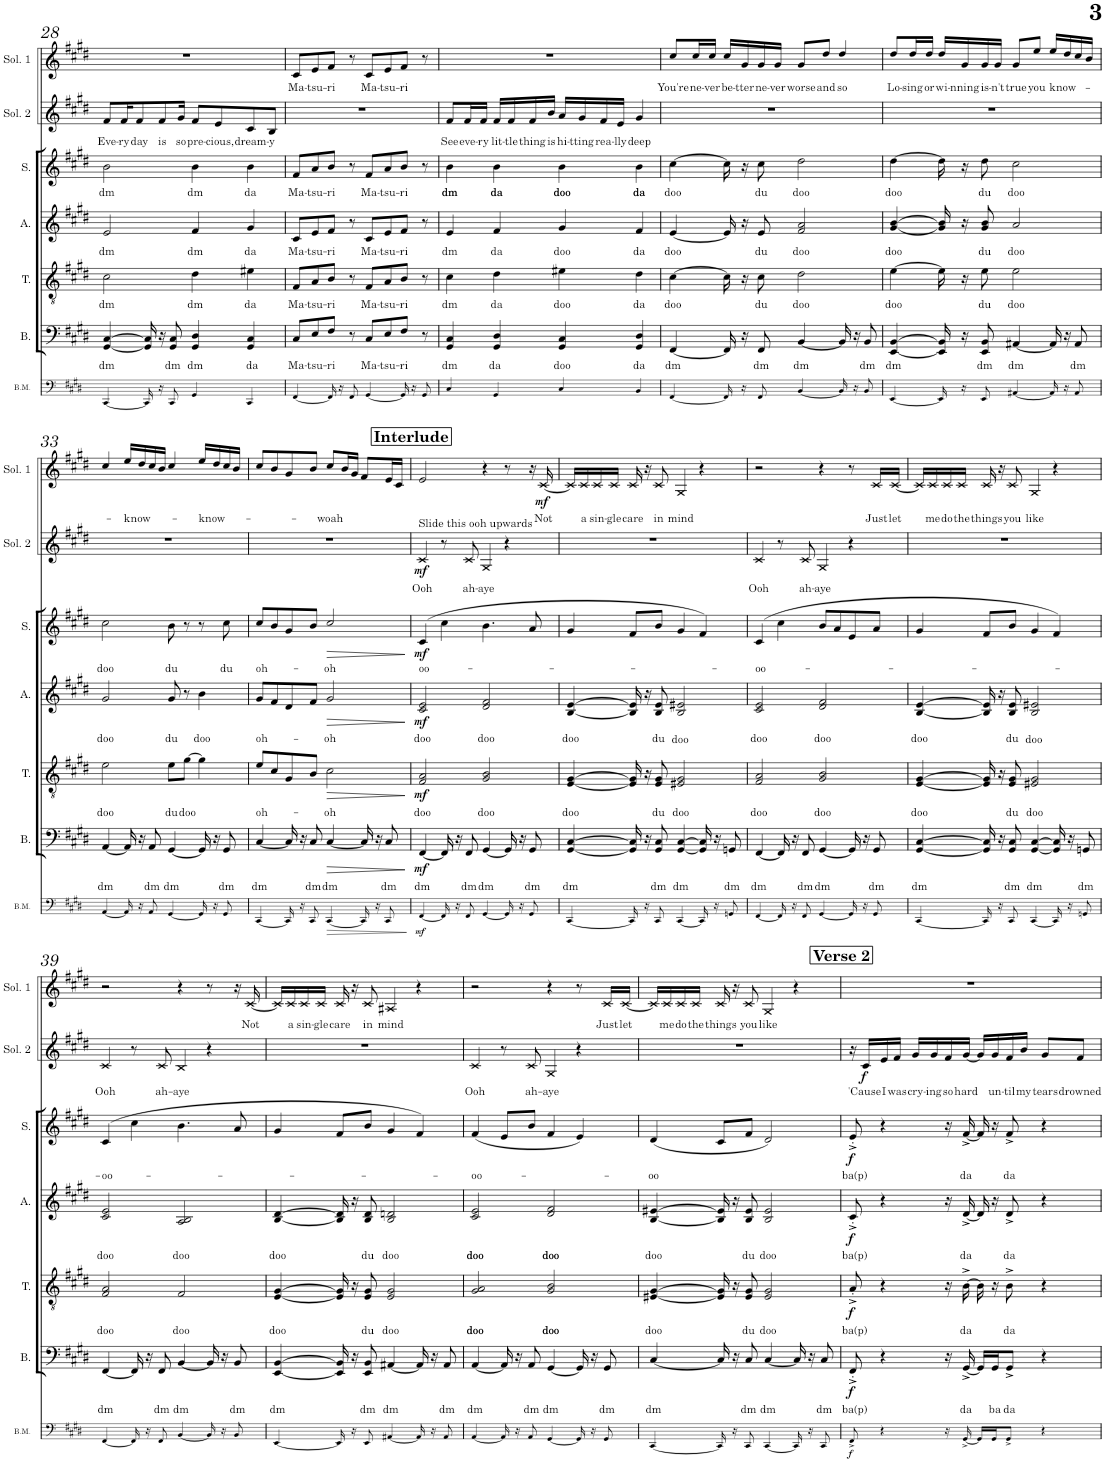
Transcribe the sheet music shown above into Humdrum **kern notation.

**kern	**dynam	**kern	**text	**dynam	**kern	**text	**dynam	**kern	**text	**dynam	**kern	**text	**dynam	**kern	**text	**dynam	**kern	**text	**dynam
*part7	*part7	*part6	*part6	*part6	*part5	*part5	*part5	*part4	*part4	*part4	*part3	*part3	*part3	*part2	*part2	*part2	*part1	*part1	*part1
*staff7	*staff7	*staff6	*staff6	*staff6	*staff5	*staff5	*staff5	*staff4	*staff4	*staff4	*staff3	*staff3	*staff3	*staff2	*staff2	*staff2	*staff1	*staff1	*staff1
*I"Bass Mic	*	*I"Bass	*	*	*I"Tenor	*	*	*I"Alto	*	*	*I"Soprano	*	*	*I"Solo 2 (Lower Voice)	*	*	*I"Solo 1 (Upper Voice)	*	*
*I'B.M.	*	*I'B.	*	*	*I'T.	*	*	*I'A.	*	*	*I'S.	*	*	*I'Sol. 2	*	*	*I'Sol. 1	*	*
!!LO:PB:g=z
*clefF4	*	*clefF4	*	*	*clefGv2	*	*	*clefG2	*	*	*clefG2	*	*	*clefG2	*	*	*clefG2	*	*
*	*	*	*	*	*	*	*	*	*	*	*	*	*	*Trd7c12	*	*	*	*	*
*k[f#c#g#d#]	*	*k[f#c#g#d#]	*	*	*k[f#c#g#d#]	*	*	*k[f#c#g#d#]	*	*	*k[f#c#g#d#]	*	*	*k[f#c#g#d#]	*	*	*k[f#c#g#d#]	*	*
*M4/4	*	*M4/4	*	*	*M4/4	*	*	*M4/4	*	*	*M4/4	*	*	*M4/4	*	*	*M4/4	*	*
=28	=28	=28	=28	=28	=28	=28	=28	=28	=28	=28	=28	=28	=28	=28	=28	=28	=28	=28	=28
!	!	!	!LO:LY:b	!	!	!LO:LY:b	!	!	!LO:LY:b	!	!	!LO:LY:b	!	!	!LO:LY:b	!	!	!	!
[4CC#/	.	[4GG#/ [4C#/	dm	.	2c#\	dm	.	2e/	dm	.	2b\	dm	.	8f#/L	Eve-	.	1r	.	.
!	!	!	!	!	!	!	!	!	!	!	!	!	!	!	!LO:LY:b	!	!	!	!
.	.	.	.	.	.	.	.	.	.	.	.	.	.	16f#/K	-ry	.	.	.	.
!	!	!	!	!	!	!	!	!	!	!	!	!	!	!	!LO:LY:b	!	!	!	!
.	.	.	.	.	.	.	.	.	.	.	.	.	.	8f#/	day	.	.	.	.
16CC#/]	.	16GG#/] 16C#/]	.	.	.	.	.	.	.	.	.	.	.	.	.	.	.	.	.
!	!	!	!	!	!	!	!	!	!	!	!	!	!	!	!LO:LY:b	!	!	!	!
16r	.	16r	.	.	.	.	.	.	.	.	.	.	.	8f#/	is	.	.	.	.
!	!	!	!LO:LY:b	!	!	!	!	!	!	!	!	!	!	!	!	!	!	!	!
8CC#/	.	8GG#/ 8C#/	dm	.	.	.	.	.	.	.	.	.	.	.	.	.	.	.	.
!	!	!	!	!	!	!	!	!	!	!	!	!	!	!	!LO:LY:b	!	!	!	!
.	.	.	.	.	.	.	.	.	.	.	.	.	.	16g#/Jk	so	.	.	.	.
!	!	!	!LO:LY:b	!	!	!LO:LY:b	!	!	!LO:LY:b	!	!	!LO:LY:b	!	!	!LO:LY:b	!	!	!	!
4GG#/	.	4GG#/ 4D#/	dm	.	4d#\	dm	.	4f#/	dm	.	4b\	dm	.	8f#/L	pre-	.	.	.	.
!	!	!	!	!	!	!	!	!	!	!	!	!	!	!	!LO:LY:b	!	!	!	!
.	.	.	.	.	.	.	.	.	.	.	.	.	.	8e/	-cious,	.	.	.	.
!	!	!	!LO:LY:b	!	!	!LO:LY:b	!	!	!LO:LY:b	!	!	!LO:LY:b	!	!	!LO:LY:b	!	!	!	!
4CC#/	.	4GG#/ 4C#/	da	.	4e#X\	da	.	4g#/	da	.	4b\	da	.	8c#/	dream-	.	.	.	.
!	!	!	!	!	!	!	!	!	!	!	!	!	!	!	!LO:LY:b	!	!	!	!
.	.	.	.	.	.	.	.	.	.	.	.	.	.	8B/J	-y	.	.	.	.
=29	=29	=29	=29	=29	=29	=29	=29	=29	=29	=29	=29	=29	=29	=29	=29	=29	=29	=29	=29
!	!	!	!LO:LY:b	!	!	!LO:LY:b	!	!	!LO:LY:b	!	!	!LO:LY:b	!	!	!	!	!	!LO:LY:b	!
[4FF#/	.	8C#/L	Ma-	.	8F#/L	Ma-	.	8c#/L	Ma-	.	8f#/L	Ma-	.	1r	.	.	8c#/L	Ma-	.
!	!	!	!LO:LY:b	!	!	!LO:LY:b	!	!	!LO:LY:b	!	!	!LO:LY:b	!	!	!	!	!	!LO:LY:b	!
.	.	8E/	-tsu-	.	8A/	-tsu-	.	8e/	-tsu-	.	8a/	-tsu-	.	.	.	.	8e/	-tsu-	.
!	!	!	!LO:LY:b	!	!	!LO:LY:b	!	!	!LO:LY:b	!	!	!LO:LY:b	!	!	!	!	!	!LO:LY:b	!
16FF#/]	.	8F#/J	-ri	.	8B/J	-ri	.	8f#/J	-ri	.	8b/J	-ri	.	.	.	.	8f#/J	-ri	.
16r	.	.	.	.	.	.	.	.	.	.	.	.	.	.	.	.	.	.	.
8FF#/	.	8r	.	.	8r	.	.	8r	.	.	8r	.	.	.	.	.	8r	.	.
!	!	!	!LO:LY:b	!	!	!LO:LY:b	!	!	!LO:LY:b	!	!	!LO:LY:b	!	!	!	!	!	!LO:LY:b	!
[4GG#/	.	8C#/L	Ma-	.	8F#/L	Ma-	.	8c#/L	Ma-	.	8f#/L	Ma-	.	.	.	.	8c#/L	Ma-	.
!	!	!	!LO:LY:b	!	!	!LO:LY:b	!	!	!LO:LY:b	!	!	!LO:LY:b	!	!	!	!	!	!LO:LY:b	!
.	.	8E/	-tsu-	.	8A/	-tsu-	.	8e/	-tsu-	.	8a/	-tsu-	.	.	.	.	8e/	-tsu-	.
!	!	!	!LO:LY:b	!	!	!LO:LY:b	!	!	!LO:LY:b	!	!	!LO:LY:b	!	!	!	!	!	!LO:LY:b	!
16GG#/]	.	8F#/J	-ri	.	8B/J	-ri	.	8f#/J	-ri	.	8b/J	-ri	.	.	.	.	8f#/J	-ri	.
16r	.	.	.	.	.	.	.	.	.	.	.	.	.	.	.	.	.	.	.
8GG#/	.	8r	.	.	8r	.	.	8r	.	.	8r	.	.	.	.	.	8r	.	.
=30	=30	=30	=30	=30	=30	=30	=30	=30	=30	=30	=30	=30	=30	=30	=30	=30	=30	=30	=30
!	!	!	!LO:LY:b	!	!	!LO:LY:b	!	!	!LO:LY:b	!	!	!LO:LY:b	!	!	!LO:LY:b	!	!	!	!
4C#/	.	4GG#/ 4C#/	dm	.	4c#\	dm	.	4e/	dm	.	4b\	dm	.	8f#/L	See	.	1r	.	.
!	!	!	!	!	!	!	!	!	!	!	!	!	!	!	!LO:LY:b	!	!	!	!
.	.	.	.	.	.	.	.	.	.	.	.	.	.	16f#/L	eve-	.	.	.	.
!	!	!	!	!	!	!	!	!	!	!	!	!	!	!	!LO:LY:b	!	!	!	!
.	.	.	.	.	.	.	.	.	.	.	.	.	.	16f#/JJ	-ry	.	.	.	.
!	!	!	!LO:LY:b	!	!	!LO:LY:b	!	!	!LO:LY:b	!	!	!LO:LY:b	!	!	!LO:LY:b	!	!	!	!
4GG#/	.	4GG#/ 4D#/	da	.	4d#\	da	.	4f#/	da	.	4b\	da	.	16f#/LL	lit-	.	.	.	.
!	!	!	!	!	!	!	!	!	!	!	!	!	!	!	!LO:LY:b	!	!	!	!
.	.	.	.	.	.	.	.	.	.	.	.	.	.	16f#/	-tle	.	.	.	.
!	!	!	!	!	!	!	!	!	!	!	!	!	!	!	!LO:LY:b	!	!	!	!
.	.	.	.	.	.	.	.	.	.	.	.	.	.	16f#/	thing	.	.	.	.
!	!	!	!	!	!	!	!	!	!	!	!	!	!	!	!LO:LY:b	!	!	!	!
.	.	.	.	.	.	.	.	.	.	.	.	.	.	16b/JJ	is	.	.	.	.
!	!	!	!LO:LY:b	!	!	!LO:LY:b	!	!	!LO:LY:b	!	!	!LO:LY:b	!	!	!LO:LY:b	!	!	!	!
4C#/	.	4GG#/ 4C#/	doo	.	4e#X\	doo	.	4g#/	doo	.	4b\	doo	.	16a/LL	hi-	.	.	.	.
!	!	!	!	!	!	!	!	!	!	!	!	!	!	!	!LO:LY:b	!	!	!	!
.	.	.	.	.	.	.	.	.	.	.	.	.	.	16g#/	-tting	.	.	.	.
!	!	!	!	!	!	!	!	!	!	!	!	!	!	!	!LO:LY:b	!	!	!	!
.	.	.	.	.	.	.	.	.	.	.	.	.	.	16f#/	rea-	.	.	.	.
!	!	!	!	!	!	!	!	!	!	!	!	!	!	!	!LO:LY:b	!	!	!	!
.	.	.	.	.	.	.	.	.	.	.	.	.	.	16e/JJ	-lly	.	.	.	.
!	!	!	!LO:LY:b	!	!	!LO:LY:b	!	!	!LO:LY:b	!	!	!LO:LY:b	!	!	!LO:LY:b	!	!	!	!
4BB/	.	4GG#/ 4D#/	da	.	4d#\	da	.	4f#/	da	.	4b\	da	.	4g#/	deep	.	.	.	.
=31	=31	=31	=31	=31	=31	=31	=31	=31	=31	=31	=31	=31	=31	=31	=31	=31	=31	=31	=31
!	!	!	!LO:LY:b	!	!	!LO:LY:b	!	!	!LO:LY:b	!	!	!LO:LY:b	!	!	!	!	!	!LO:LY:b	!
[4FF#/	.	[4FF#/	dm	.	[4c#\	doo	.	[4e/	doo	.	[4cc#\	doo	.	1r	.	.	8cc#/L	You're	.
!	!	!	!	!	!	!	!	!	!	!	!	!	!	!	!	!	!	!LO:LY:b	!
.	.	.	.	.	.	.	.	.	.	.	.	.	.	.	.	.	16cc#/L	ne-	.
!	!	!	!	!	!	!	!	!	!	!	!	!	!	!	!	!	!	!LO:LY:b	!
.	.	.	.	.	.	.	.	.	.	.	.	.	.	.	.	.	16cc#/JJ	-ver	.
!	!	!	!	!	!	!	!	!	!	!	!	!	!	!	!	!	!	!LO:LY:b	!
16FF#/]	.	16FF#/]	.	.	16c#\]	.	.	16e/]	.	.	16cc#\]	.	.	.	.	.	16cc#/LL	be-	.
!	!	!	!	!	!	!	!	!	!	!	!	!	!	!	!	!	!	!LO:LY:b	!
16r	.	16r	.	.	16r	.	.	16r	.	.	16r	.	.	.	.	.	16g#/	-tter	.
!	!	!	!LO:LY:b	!	!	!LO:LY:b	!	!	!LO:LY:b	!	!	!LO:LY:b	!	!	!	!	!	!LO:LY:b	!
8FF#/	.	8FF#/	dm	.	8c#\	du	.	8e/	du	.	8cc#\	du	.	.	.	.	16g#/	ne-	.
!	!	!	!	!	!	!	!	!	!	!	!	!	!	!	!	!	!	!LO:LY:b	!
.	.	.	.	.	.	.	.	.	.	.	.	.	.	.	.	.	16g#/JJ	-ver	.
!	!	!	!LO:LY:b	!	!	!LO:LY:b	!	!	!LO:LY:b	!	!	!LO:LY:b	!	!	!	!	!	!LO:LY:b	!
[4BB/	.	[4BB/	dm	.	2d#\	doo	.	2f#/ 2a/	doo	.	2dd#\	doo	.	.	.	.	8g#/L	worse	.
!	!	!	!	!	!	!	!	!	!	!	!	!	!	!	!	!	!	!LO:LY:b	!
.	.	.	.	.	.	.	.	.	.	.	.	.	.	.	.	.	8dd#/J	and	.
!	!	!	!	!	!	!	!	!	!	!	!	!	!	!	!	!	!	!LO:LY:b	!
16BB/]	.	16BB/]	.	.	.	.	.	.	.	.	.	.	.	.	.	.	4dd#/	so	.
16r	.	16r	.	.	.	.	.	.	.	.	.	.	.	.	.	.	.	.	.
!	!	!	!LO:LY:b	!	!	!	!	!	!	!	!	!	!	!	!	!	!	!	!
8BB/	.	8BB/	dm	.	.	.	.	.	.	.	.	.	.	.	.	.	.	.	.
=32	=32	=32	=32	=32	=32	=32	=32	=32	=32	=32	=32	=32	=32	=32	=32	=32	=32	=32	=32
!	!	!	!LO:LY:b	!	!	!LO:LY:b	!	!	!LO:LY:b	!	!	!LO:LY:b	!	!	!	!	!	!LO:LY:b	!
[4EE/	.	[4EE/ [4BB/	dm	.	[4e\	doo	.	[4g#/ [4b/	doo	.	[4dd#\	doo	.	1r	.	.	8dd#/L	Lo-	.
!	!	!	!	!	!	!	!	!	!	!	!	!	!	!	!	!	!	!LO:LY:b	!
.	.	.	.	.	.	.	.	.	.	.	.	.	.	.	.	.	16dd#/L	-sing	.
!	!	!	!	!	!	!	!	!	!	!	!	!	!	!	!	!	!	!LO:LY:b	!
.	.	.	.	.	.	.	.	.	.	.	.	.	.	.	.	.	16dd#/JJ	or	.
!	!	!	!	!	!	!	!	!	!	!	!	!	!	!	!	!	!	!LO:LY:b	!
16EE/]	.	16EE/] 16BB/]	.	.	16e\]	.	.	16g#/] 16b/]	.	.	16dd#\]	.	.	.	.	.	16dd#/LL	wi-	.
!	!	!	!	!	!	!	!	!	!	!	!	!	!	!	!	!	!	!LO:LY:b	!
16r	.	16r	.	.	16r	.	.	16r	.	.	16r	.	.	.	.	.	16g#/	-nning	.
!	!	!	!LO:LY:b	!	!	!LO:LY:b	!	!	!LO:LY:b	!	!	!LO:LY:b	!	!	!	!	!	!LO:LY:b	!
8EE/	.	8EE/ 8BB/	dm	.	8e\	du	.	8g#/ 8b/	du	.	8dd#\	du	.	.	.	.	16g#/	is-	.
!	!	!	!	!	!	!	!	!	!	!	!	!	!	!	!	!	!	!LO:LY:b	!
.	.	.	.	.	.	.	.	.	.	.	.	.	.	.	.	.	16g#/JJ	-n't	.
!	!	!	!LO:LY:b	!	!	!LO:LY:b	!	!	!LO:LY:b	!	!	!LO:LY:b	!	!	!	!	!	!LO:LY:b	!
[4AA#X/	.	[4AA#X/	dm	.	2e\	doo	.	2a/	doo	.	2cc#\	doo	.	.	.	.	8g#/L	true	.
!	!	!	!	!	!	!	!	!	!	!	!	!	!	!	!	!	!	!LO:LY:b	!
.	.	.	.	.	.	.	.	.	.	.	.	.	.	.	.	.	8ee/J	you	.
!	!	!	!	!	!	!	!	!	!	!	!	!	!	!	!	!	!	!LO:LY:b	!
16AA#/]	.	16AA#/]	.	.	.	.	.	.	.	.	.	.	.	.	.	.	16ee/LL	know-	.
16r	.	16r	.	.	.	.	.	.	.	.	.	.	.	.	.	.	16dd#/	.	.
!	!	!	!LO:LY:b	!	!	!	!	!	!	!	!	!	!	!	!	!	!	!	!
8AA#/	.	8AA#/	dm	.	.	.	.	.	.	.	.	.	.	.	.	.	16cc#/	.	.
.	.	.	.	.	.	.	.	.	.	.	.	.	.	.	.	.	16b/JJ	.	.
!!LO:LB:g=z
=33	=33	=33	=33	=33	=33	=33	=33	=33	=33	=33	=33	=33	=33	=33	=33	=33	=33	=33	=33
!	!	!	!LO:LY:b	!	!	!LO:LY:b	!	!	!LO:LY:b	!	!	!LO:LY:b	!	!	!	!	!	!	!
[4AA/	.	[4AA/	dm	.	2e\	doo	.	2g#/	doo	.	2cc#\	doo	.	1r	.	.	4cc#/	.	.
!	!	!	!	!	!	!	!	!	!	!	!	!	!	!	!	!	!	!LO:LY:b	!
16AA/]	.	16AA/]	.	.	.	.	.	.	.	.	.	.	.	.	.	.	16ee/LL	-know-	.
16r	.	16r	.	.	.	.	.	.	.	.	.	.	.	.	.	.	16dd#/	.	.
!	!	!	!LO:LY:b	!	!	!	!	!	!	!	!	!	!	!	!	!	!	!	!
8AA/	.	8AA/	dm	.	.	.	.	.	.	.	.	.	.	.	.	.	16cc#/	.	.
.	.	.	.	.	.	.	.	.	.	.	.	.	.	.	.	.	16b/JJ	.	.
!	!	!	!LO:LY:b	!	!	!LO:LY:b	!	!	!LO:LY:b	!	!	!LO:LY:b	!	!	!	!	!	!	!
[4GG#/	.	[4GG#/	dm	.	8e\L	du	.	8g#/	du	.	8b\	du	.	.	.	.	4cc#/	.	.
!	!	!	!	!	!	!LO:LY:b	!	!	!	!	!	!	!	!	!	!	!	!	!
.	.	.	.	.	[8g#\J	doo	.	8r	.	.	8r	.	.	.	.	.	.	.	.
!	!	!	!	!	!	!	!	!	!LO:LY:b	!	!	!	!	!	!	!	!	!LO:LY:b	!
16GG#/]	.	16GG#/]	.	.	4g#\]	.	.	4b\	doo	.	8r	.	.	.	.	.	16ee/LL	-know-	.
16r	.	16r	.	.	.	.	.	.	.	.	.	.	.	.	.	.	16dd#/	.	.
!	!	!	!LO:LY:b	!	!	!	!	!	!	!	!	!LO:LY:b	!	!	!	!	!	!	!
8GG#/	.	8GG#/	dm	.	.	.	.	.	.	.	8cc#\	du	.	.	.	.	16cc#/	.	.
.	.	.	.	.	.	.	.	.	.	.	.	.	.	.	.	.	16b/JJ	.	.
=34	=34	=34	=34	=34	=34	=34	=34	=34	=34	=34	=34	=34	=34	=34	=34	=34	=34	=34	=34
!	!	!	!LO:LY:b	!	!	!LO:LY:b	!	!	!LO:LY:b	!	!	!LO:LY:b	!	!	!	!	!	!	!
[4CC#/	.	[4C#/	dm	.	8e/L	oh-	.	8g#/L	oh-	.	8cc#/L	oh-	.	1r	.	.	8cc#/L	.	.
.	.	.	.	.	8c#/	.	.	8f#/	.	.	8b/	.	.	.	.	.	8b/	.	.
16CC#/]	.	16C#/]	.	.	8G#/	.	.	8d#/	.	.	8g#/	.	.	.	.	.	8g#/	.	.
16r	.	16r	.	.	.	.	.	.	.	.	.	.	.	.	.	.	.	.	.
!	!	!	!LO:LY:b	!	!	!	!	!	!	!	!	!	!	!	!	!	!	!	!
8CC#/	.	8C#/	dm	.	8B/J	.	.	8f#/J	.	.	8b/J	.	.	.	.	.	8b/J	.	.
!	!LO:HP:b	!	!LO:LY:b	!LO:HP:b	!	!LO:LY:b	!LO:HP:b	!	!LO:LY:b	!LO:HP:b	!	!LO:LY:b	!LO:HP:b	!	!	!	!	!LO:LY:b	!
[4CC#/	>	[4C#/	dm	>	2c#\	-oh	>	2g#/	-oh	>	2cc#/	-oh	>	.	.	.	8cc#/L	-woah	.
.	.	.	.	.	.	.	.	.	.	.	.	.	.	.	.	.	16b/L	.	.
.	.	.	.	.	.	.	.	.	.	.	.	.	.	.	.	.	16g#/JJ	.	.
16CC#/]	.	16C#/]	.	.	.	.	.	.	.	.	.	.	.	.	.	.	8f#/L	.	.
16r	.	16r	.	.	.	.	.	.	.	.	.	.	.	.	.	.	.	.	.
!	!	!	!LO:LY:b	!	!	!	!	!	!	!	!	!	!	!	!	!	!	!	!
8CC#/	.	8C#/	dm	.	.	.	.	.	.	.	.	.	.	.	.	.	16e/L	.	.
.	.	.	.	.	.	.	.	.	.	.	.	.	.	.	.	.	16c#/JJ	.	.
.	]	.	.	]	.	.	]	.	.	]	.	.	]	.	.	.	.	.	.
!!LO:REH:place=s1:a:B:cj:fs=14:t=Interlude
=35	=35	=35	=35	=35	=35	=35	=35	=35	=35	=35	=35	=35	=35	=35	=35	=35	=35	=35	=35
!	!	!	!	!	!	!	!	!	!	!	!	!	!	!LO:TX:a:t=Slide this ooh upwards	!	!	!	!	!
!	!LO:DY:b	!	!LO:LY:b	!LO:DY:b	!	!LO:LY:b	!LO:DY:b	!	!LO:LY:b	!LO:DY:b	!	!LO:LY:b	!LO:DY:b	!	!LO:LY:b	!LO:DY:b	!	!	!
[4FF#/	mf	[4FF#/	dm	mf	2F#/ 2A/	doo	mf	2c#/ 2e/	doo	mf	(4c#/	oo-	mf	4c#/	Ooh	mf	2e/	.	.
16FF#/]	.	16FF#/]	.	.	.	.	.	.	.	.	4cc#\	.	.	8r	.	.	.	.	.
16r	.	16r	.	.	.	.	.	.	.	.	.	.	.	.	.	.	.	.	.
!	!	!	!LO:LY:b	!	!	!	!	!	!	!	!	!	!	!	!LO:LY:b	!	!	!	!
8FF#/	.	8FF#/	dm	.	.	.	.	.	.	.	.	.	.	8c#/	ah-	.	.	.	.
!	!	!	!LO:LY:b	!	!	!LO:LY:b	!	!	!LO:LY:b	!	!	!	!	!	!LO:LY:b	!	!	!	!
[4GG#/	.	[4GG#/	dm	.	2G#/ 2B/	doo	.	2d#/ 2f#/	doo	.	4.b\	.	.	4G#/	-aye	.	4r	.	.
16GG#/]	.	16GG#/]	.	.	.	.	.	.	.	.	.	.	.	4r	.	.	8r	.	.
16r	.	16r	.	.	.	.	.	.	.	.	.	.	.	.	.	.	.	.	.
!	!	!	!LO:LY:b	!	!	!	!	!	!	!	!	!	!	!	!	!	!	!	!
8GG#/	.	8GG#/	dm	.	.	.	.	.	.	.	8a/	.	.	.	.	.	16r	.	.
!	!	!	!	!	!	!	!	!	!	!	!	!	!	!	!	!	!	!LO:LY:b	!LO:DY:b
.	.	.	.	.	.	.	.	.	.	.	.	.	.	.	.	.	[16c#/	Not	mf
=36	=36	=36	=36	=36	=36	=36	=36	=36	=36	=36	=36	=36	=36	=36	=36	=36	=36	=36	=36
!	!	!	!LO:LY:b	!	!	!LO:LY:b	!	!	!LO:LY:b	!	!	!	!	!	!	!	!	!	!
[4CC#/	.	[4GG#/ [4C#/	dm	.	[4E/ [4G#/	doo	.	[4B/ [4e/	doo	.	4g#/	.	.	1r	.	.	16c#/LL]	.	.
!	!	!	!	!	!	!	!	!	!	!	!	!	!	!	!	!	!	!LO:LY:b	!
.	.	.	.	.	.	.	.	.	.	.	.	.	.	.	.	.	16c#/	a	.
!	!	!	!	!	!	!	!	!	!	!	!	!	!	!	!	!	!	!LO:LY:b	!
.	.	.	.	.	.	.	.	.	.	.	.	.	.	.	.	.	16c#/	sin-	.
!	!	!	!	!	!	!	!	!	!	!	!	!	!	!	!	!	!	!LO:LY:b	!
.	.	.	.	.	.	.	.	.	.	.	.	.	.	.	.	.	16c#/JJ	-gle	.
!	!	!	!	!	!	!	!	!	!	!	!	!	!	!	!	!	!	!LO:LY:b	!
16CC#/]	.	16GG#/] 16C#/]	.	.	16E/] 16G#/]	.	.	16B/] 16e/]	.	.	8f#/L	.	.	.	.	.	16c#/	care	.
16r	.	16r	.	.	16r	.	.	16r	.	.	.	.	.	.	.	.	16r	.	.
!	!	!	!LO:LY:b	!	!	!LO:LY:b	!	!	!LO:LY:b	!	!	!	!	!	!	!	!	!LO:LY:b	!
8CC#/	.	8GG#/ 8C#/	dm	.	8E/ 8G#/	du	.	8B/ 8e/	du	.	8b/J	.	.	.	.	.	8c#/	in	.
!	!	!	!LO:LY:b	!	!	!LO:LY:b	!	!	!LO:LY:b	!	!	!	!	!	!	!	!	!LO:LY:b	!
[4CC#/	.	[4GG#/ [4C#/	dm	.	2E#X/ 2G#/	doo	.	2B/ 2e#X/	doo	.	4g#/	.	.	.	.	.	4G#/	mind	.
16CC#/]	.	16GG#/] 16C#/]	.	.	.	.	.	.	.	.	4f#/)	.	.	.	.	.	4r	.	.
16r	.	16r	.	.	.	.	.	.	.	.	.	.	.	.	.	.	.	.	.
!	!	!	!LO:LY:b	!	!	!	!	!	!	!	!	!	!	!	!	!	!	!	!
8GGn/	.	8GGn/	dm	.	.	.	.	.	.	.	.	.	.	.	.	.	.	.	.
=37	=37	=37	=37	=37	=37	=37	=37	=37	=37	=37	=37	=37	=37	=37	=37	=37	=37	=37	=37
!	!	!	!LO:LY:b	!	!	!LO:LY:b	!	!	!LO:LY:b	!	!	!LO:LY:b	!	!	!LO:LY:b	!	!	!	!
[4FF#/	.	[4FF#/	dm	.	2F#/ 2A/	doo	.	2c#/ 2e/	doo	.	(4c#/	-oo-	.	4c#/	Ooh	.	2r	.	.
16FF#/]	.	16FF#/]	.	.	.	.	.	.	.	.	4cc#\	.	.	8r	.	.	.	.	.
16r	.	16r	.	.	.	.	.	.	.	.	.	.	.	.	.	.	.	.	.
!	!	!	!LO:LY:b	!	!	!	!	!	!	!	!	!	!	!	!LO:LY:b	!	!	!	!
8FF#/	.	8FF#/	dm	.	.	.	.	.	.	.	.	.	.	8c#/	ah-	.	.	.	.
!	!	!	!LO:LY:b	!	!	!LO:LY:b	!	!	!LO:LY:b	!	!	!	!	!	!LO:LY:b	!	!	!	!
[4GG#/	.	[4GG#/	dm	.	2G#/ 2B/	doo	.	2d#/ 2f#/	doo	.	8b/L	.	.	4G#/	-aye	.	4r	.	.
.	.	.	.	.	.	.	.	.	.	.	8a/	.	.	.	.	.	.	.	.
16GG#/]	.	16GG#/]	.	.	.	.	.	.	.	.	8e/	.	.	4r	.	.	8r	.	.
16r	.	16r	.	.	.	.	.	.	.	.	.	.	.	.	.	.	.	.	.
!	!	!	!LO:LY:b	!	!	!	!	!	!	!	!	!	!	!	!	!	!	!LO:LY:b	!
8GG#/	.	8GG#/	dm	.	.	.	.	.	.	.	8a/J	.	.	.	.	.	16c#/LL	Just	.
!	!	!	!	!	!	!	!	!	!	!	!	!	!	!	!	!	!	!LO:LY:b	!
.	.	.	.	.	.	.	.	.	.	.	.	.	.	.	.	.	[16c#/JJ	let	.
=38	=38	=38	=38	=38	=38	=38	=38	=38	=38	=38	=38	=38	=38	=38	=38	=38	=38	=38	=38
!	!	!	!LO:LY:b	!	!	!LO:LY:b	!	!	!LO:LY:b	!	!	!	!	!	!	!	!	!	!
[4CC#/	.	[4GG#/ [4C#/	dm	.	[4E/ [4G#/	doo	.	[4B/ [4e/	doo	.	4g#/	.	.	1r	.	.	16c#/LL]	.	.
!	!	!	!	!	!	!	!	!	!	!	!	!	!	!	!	!	!	!LO:LY:b	!
.	.	.	.	.	.	.	.	.	.	.	.	.	.	.	.	.	16c#/	me	.
!	!	!	!	!	!	!	!	!	!	!	!	!	!	!	!	!	!	!LO:LY:b	!
.	.	.	.	.	.	.	.	.	.	.	.	.	.	.	.	.	16c#/	do	.
!	!	!	!	!	!	!	!	!	!	!	!	!	!	!	!	!	!	!LO:LY:b	!
.	.	.	.	.	.	.	.	.	.	.	.	.	.	.	.	.	16c#/JJ	the	.
!	!	!	!	!	!	!	!	!	!	!	!	!	!	!	!	!	!	!LO:LY:b	!
16CC#/]	.	16GG#/] 16C#/]	.	.	16E/] 16G#/]	.	.	16B/] 16e/]	.	.	8f#/L	.	.	.	.	.	16c#/	things	.
16r	.	16r	.	.	16r	.	.	16r	.	.	.	.	.	.	.	.	16r	.	.
!	!	!	!LO:LY:b	!	!	!LO:LY:b	!	!	!LO:LY:b	!	!	!	!	!	!	!	!	!LO:LY:b	!
8CC#/	.	8GG#/ 8C#/	dm	.	8E/ 8G#/	du	.	8B/ 8e/	du	.	8b/J	.	.	.	.	.	8c#/	you	.
!	!	!	!LO:LY:b	!	!	!LO:LY:b	!	!	!LO:LY:b	!	!	!	!	!	!	!	!	!LO:LY:b	!
[4CC#/	.	[4GG#/ [4C#/	dm	.	2E#X/ 2G#/	doo	.	2B/ 2e#X/	doo	.	4g#/	.	.	.	.	.	4G#/	like	.
16CC#/]	.	16GG#/] 16C#/]	.	.	.	.	.	.	.	.	4f#/)	.	.	.	.	.	4r	.	.
16r	.	16r	.	.	.	.	.	.	.	.	.	.	.	.	.	.	.	.	.
!	!	!	!LO:LY:b	!	!	!	!	!	!	!	!	!	!	!	!	!	!	!	!
8GGn/	.	8GGn/	dm	.	.	.	.	.	.	.	.	.	.	.	.	.	.	.	.
!!LO:LB:g=z
=39	=39	=39	=39	=39	=39	=39	=39	=39	=39	=39	=39	=39	=39	=39	=39	=39	=39	=39	=39
!	!	!	!LO:LY:b	!	!	!LO:LY:b	!	!	!LO:LY:b	!	!	!LO:LY:b	!	!	!LO:LY:b	!	!	!	!
[4FF#/	.	[4FF#/	dm	.	2F#/ 2A/	doo	.	2c#/ 2e/	doo	.	(4c#/	-oo-	.	4c#/	Ooh	.	2r	.	.
16FF#/]	.	16FF#/]	.	.	.	.	.	.	.	.	4cc#\	.	.	8r	.	.	.	.	.
16r	.	16r	.	.	.	.	.	.	.	.	.	.	.	.	.	.	.	.	.
!	!	!	!LO:LY:b	!	!	!	!	!	!	!	!	!	!	!	!LO:LY:b	!	!	!	!
8FF#/	.	8FF#/	dm	.	.	.	.	.	.	.	.	.	.	8c#/	ah-	.	.	.	.
!	!	!	!LO:LY:b	!	!	!LO:LY:b	!	!	!LO:LY:b	!	!	!	!	!	!LO:LY:b	!	!	!	!
[4BB/	.	[4BB/	dm	.	2F#/	doo	.	2A/ 2B/	doo	.	4.b\	.	.	4B/	-aye	.	4r	.	.
16BB/]	.	16BB/]	.	.	.	.	.	.	.	.	.	.	.	4r	.	.	8r	.	.
16r	.	16r	.	.	.	.	.	.	.	.	.	.	.	.	.	.	.	.	.
!	!	!	!LO:LY:b	!	!	!	!	!	!	!	!	!	!	!	!	!	!	!	!
8BB/	.	8BB/	dm	.	.	.	.	.	.	.	8a/	.	.	.	.	.	16r	.	.
!	!	!	!	!	!	!	!	!	!	!	!	!	!	!	!	!	!	!LO:LY:b	!
.	.	.	.	.	.	.	.	.	.	.	.	.	.	.	.	.	[16c#/	Not	.
=40	=40	=40	=40	=40	=40	=40	=40	=40	=40	=40	=40	=40	=40	=40	=40	=40	=40	=40	=40
!	!	!	!LO:LY:b	!	!	!LO:LY:b	!	!	!LO:LY:b	!	!	!	!	!	!	!	!	!	!
[4EE/	.	[4EE/ [4BB/	dm	.	[4E/ [4G#/	doo	.	[4B/ [4d#/	doo	.	4g#/	.	.	1r	.	.	16c#/LL]	.	.
!	!	!	!	!	!	!	!	!	!	!	!	!	!	!	!	!	!	!LO:LY:b	!
.	.	.	.	.	.	.	.	.	.	.	.	.	.	.	.	.	16c#/	a	.
!	!	!	!	!	!	!	!	!	!	!	!	!	!	!	!	!	!	!LO:LY:b	!
.	.	.	.	.	.	.	.	.	.	.	.	.	.	.	.	.	16c#/	sin-	.
!	!	!	!	!	!	!	!	!	!	!	!	!	!	!	!	!	!	!LO:LY:b	!
.	.	.	.	.	.	.	.	.	.	.	.	.	.	.	.	.	16c#/JJ	-gle	.
!	!	!	!	!	!	!	!	!	!	!	!	!	!	!	!	!	!	!LO:LY:b	!
16EE/]	.	16EE/] 16BB/]	.	.	16E/] 16G#/]	.	.	16B/] 16d#/]	.	.	8f#/L	.	.	.	.	.	16c#/	care	.
16r	.	16r	.	.	16r	.	.	16r	.	.	.	.	.	.	.	.	16r	.	.
!	!	!	!LO:LY:b	!	!	!LO:LY:b	!	!	!LO:LY:b	!	!	!	!	!	!	!	!	!LO:LY:b	!
8EE/	.	8EE/ 8BB/	dm	.	8E/ 8G#/	du	.	8B/ 8d#/	du	.	8b/J	.	.	.	.	.	8c#/	in	.
!	!	!	!LO:LY:b	!	!	!LO:LY:b	!	!	!LO:LY:b	!	!	!	!	!	!	!	!	!LO:LY:b	!
[4AA#X/	.	[4AA#X/	dm	.	2E/ 2G#/	doo	.	2B/ 2dn/	doo	.	4g#/	.	.	.	.	.	4A#X/	mind	.
16AA#/]	.	16AA#/]	.	.	.	.	.	.	.	.	4f#/)	.	.	.	.	.	4r	.	.
16r	.	16r	.	.	.	.	.	.	.	.	.	.	.	.	.	.	.	.	.
!	!	!	!LO:LY:b	!	!	!	!	!	!	!	!	!	!	!	!	!	!	!	!
8AA#/	.	8AA#/	dm	.	.	.	.	.	.	.	.	.	.	.	.	.	.	.	.
=41	=41	=41	=41	=41	=41	=41	=41	=41	=41	=41	=41	=41	=41	=41	=41	=41	=41	=41	=41
!	!	!	!LO:LY:b	!	!	!LO:LY:b	!	!	!LO:LY:b	!	!	!LO:LY:b	!	!	!LO:LY:b	!	!	!	!
[4AA/	.	[4AA/	dm	.	2G#/ 2A/	doo	.	2c#/ 2e/	doo	.	(4f#/	-oo-	.	4c#/	Ooh	.	2r	.	.
16AA/]	.	16AA/]	.	.	.	.	.	.	.	.	8e/L	.	.	8r	.	.	.	.	.
16r	.	16r	.	.	.	.	.	.	.	.	.	.	.	.	.	.	.	.	.
!	!	!	!LO:LY:b	!	!	!	!	!	!	!	!	!	!	!	!LO:LY:b	!	!	!	!
8AA/	.	8AA/	dm	.	.	.	.	.	.	.	8b/J	.	.	8c#/	ah-	.	.	.	.
!	!	!	!LO:LY:b	!	!	!LO:LY:b	!	!	!LO:LY:b	!	!	!	!	!	!LO:LY:b	!	!	!	!
[4GG#/	.	[4GG#/	dm	.	2G#/ 2B/	doo	.	2d#/ 2f#/	doo	.	4f#/	.	.	4G#/	-aye	.	4r	.	.
16GG#/]	.	16GG#/]	.	.	.	.	.	.	.	.	4e/)	.	.	4r	.	.	8r	.	.
16r	.	16r	.	.	.	.	.	.	.	.	.	.	.	.	.	.	.	.	.
!	!	!	!LO:LY:b	!	!	!	!	!	!	!	!	!	!	!	!	!	!	!LO:LY:b	!
8GG#/	.	8GG#/	dm	.	.	.	.	.	.	.	.	.	.	.	.	.	16c#/LL	Just	.
!	!	!	!	!	!	!	!	!	!	!	!	!	!	!	!	!	!	!LO:LY:b	!
.	.	.	.	.	.	.	.	.	.	.	.	.	.	.	.	.	[16c#/JJ	let	.
=42	=42	=42	=42	=42	=42	=42	=42	=42	=42	=42	=42	=42	=42	=42	=42	=42	=42	=42	=42
!	!	!	!LO:LY:b	!	!	!LO:LY:b	!	!	!LO:LY:b	!	!	!LO:LY:b	!	!	!	!	!	!	!
[4CC#/	.	[4C#/	dm	.	[4E#X/ [4G#/	doo	.	[4B/ [4e#X/	doo	.	(4d#/	-oo	.	1r	.	.	16c#/LL]	.	.
!	!	!	!	!	!	!	!	!	!	!	!	!	!	!	!	!	!	!LO:LY:b	!
.	.	.	.	.	.	.	.	.	.	.	.	.	.	.	.	.	16c#/	me	.
!	!	!	!	!	!	!	!	!	!	!	!	!	!	!	!	!	!	!LO:LY:b	!
.	.	.	.	.	.	.	.	.	.	.	.	.	.	.	.	.	16c#/	do	.
!	!	!	!	!	!	!	!	!	!	!	!	!	!	!	!	!	!	!LO:LY:b	!
.	.	.	.	.	.	.	.	.	.	.	.	.	.	.	.	.	16c#/JJ	the	.
!	!	!	!	!	!	!	!	!	!	!	!	!	!	!	!	!	!	!LO:LY:b	!
16CC#/]	.	16C#/]	.	.	16E#/] 16G#/]	.	.	16B/] 16e#/]	.	.	8c#/L	.	.	.	.	.	16c#/	things	.
16r	.	16r	.	.	16r	.	.	16r	.	.	.	.	.	.	.	.	16r	.	.
!	!	!	!LO:LY:b	!	!	!LO:LY:b	!	!	!LO:LY:b	!	!	!	!	!	!	!	!	!LO:LY:b	!
8CC#/	.	8C#/	dm	.	8E#/ 8G#/	du	.	8B/ 8e#/	du	.	8f#/J	.	.	.	.	.	8c#/	you	.
!	!	!	!LO:LY:b	!	!	!LO:LY:b	!	!	!LO:LY:b	!	!	!	!	!	!	!	!	!LO:LY:b	!
[4CC#/	.	[4C#/	dm	.	2E#/ 2G#/	doo	.	2B/ 2e#/	doo	.	2d#/)	.	.	.	.	.	4G#/	like	.
16CC#/]	.	16C#/]	.	.	.	.	.	.	.	.	.	.	.	.	.	.	4r	.	.
16r	.	16r	.	.	.	.	.	.	.	.	.	.	.	.	.	.	.	.	.
!	!	!	!LO:LY:b	!	!	!	!	!	!	!	!	!	!	!	!	!	!	!	!
8CC#/	.	8C#/	dm	.	.	.	.	.	.	.	.	.	.	.	.	.	.	.	.
!!LO:REH:place=s1:a:B:cj:fs=14:t=Verse 2
=43	=43	=43	=43	=43	=43	=43	=43	=43	=43	=43	=43	=43	=43	=43	=43	=43	=43	=43	=43
!	!LO:DY:b	!	!LO:LY:b	!LO:DY:b	!	!LO:LY:b	!LO:DY:b	!	!LO:LY:b	!LO:DY:b	!	!LO:LY:b	!LO:DY:b	!	!	!	!	!	!
8FF#^/	f	8FF#'^/	ba(p)	f	8A'^/	ba(p)	f	8c#'^/	ba(p)	f	8e'^/	ba(p)	f	16r	.	.	1r	.	.
!	!	!	!	!	!	!	!	!	!	!	!	!	!	!	!LO:LY:b	!LO:DY:b	!	!	!
.	.	.	.	.	.	.	.	.	.	.	.	.	.	16c#/LL	'Cause	f	.	.	.
!	!	!	!	!	!	!	!	!	!	!	!	!	!	!	!LO:LY:b	!	!	!	!
4r	.	4r	.	.	4r	.	.	4r	.	.	4r	.	.	16e/	I	.	.	.	.
!	!	!	!	!	!	!	!	!	!	!	!	!	!	!	!LO:LY:b	!	!	!	!
.	.	.	.	.	.	.	.	.	.	.	.	.	.	16f#/JJ	was	.	.	.	.
!	!	!	!	!	!	!	!	!	!	!	!	!	!	!	!LO:LY:b	!	!	!	!
.	.	.	.	.	.	.	.	.	.	.	.	.	.	16g#/LL	cry-	.	.	.	.
!	!	!	!	!	!	!	!	!	!	!	!	!	!	!	!LO:LY:b	!	!	!	!
.	.	.	.	.	.	.	.	.	.	.	.	.	.	16g#/	-ing	.	.	.	.
!	!	!	!	!	!	!	!	!	!	!	!	!	!	!	!LO:LY:b	!	!	!	!
16r	.	16r	.	.	16r	.	.	16r	.	.	16r	.	.	16f#/	so	.	.	.	.
!	!	!	!LO:LY:b	!	!	!LO:LY:b	!	!	!LO:LY:b	!	!	!LO:LY:b	!	!	!LO:LY:b	!	!	!	!
[16GG#^/	.	[16GG#^/	da	.	[16B^\	da	.	[16d#^/	da	.	[16f#^/	da	.	[16g#/JJ	hard	.	.	.	.
16GG#/LL]	.	16GG#/LL]	.	.	16B\]	.	.	16d#/]	.	.	16f#/]	.	.	16g#/LL]	.	.	.	.	.
!	!	!	!LO:LY:b	!	!	!	!	!	!	!	!	!	!	!	!LO:LY:b	!	!	!	!
16GG#/J	.	16GG#/J	ba	.	16r	.	.	16r	.	.	16r	.	.	16g#/	un-	.	.	.	.
!	!	!	!LO:LY:b	!	!	!LO:LY:b	!	!	!LO:LY:b	!	!	!LO:LY:b	!	!	!LO:LY:b	!	!	!	!
8GG#^/J	.	8GG#^/J	da	.	8B^\	da	.	8d#^/	da	.	8f#^/	da	.	16f#/	-til	.	.	.	.
!	!	!	!	!	!	!	!	!	!	!	!	!	!	!	!LO:LY:b	!	!	!	!
.	.	.	.	.	.	.	.	.	.	.	.	.	.	16b/JJ	my	.	.	.	.
!	!	!	!	!	!	!	!	!	!	!	!	!	!	!	!LO:LY:b	!	!	!	!
4r	.	4r	.	.	4r	.	.	4r	.	.	4r	.	.	8g#/L	tears	.	.	.	.
!	!	!	!	!	!	!	!	!	!	!	!	!	!	!	!LO:LY:b	!	!	!	!
.	.	.	.	.	.	.	.	.	.	.	.	.	.	8f#/J	drowned	.	.	.	.
=	=	=	=	=	=	=	=	=	=	=	=	=	=	=	=	=	=	=	=
*-	*-	*-	*-	*-	*-	*-	*-	*-	*-	*-	*-	*-	*-	*-	*-	*-	*-	*-	*-
